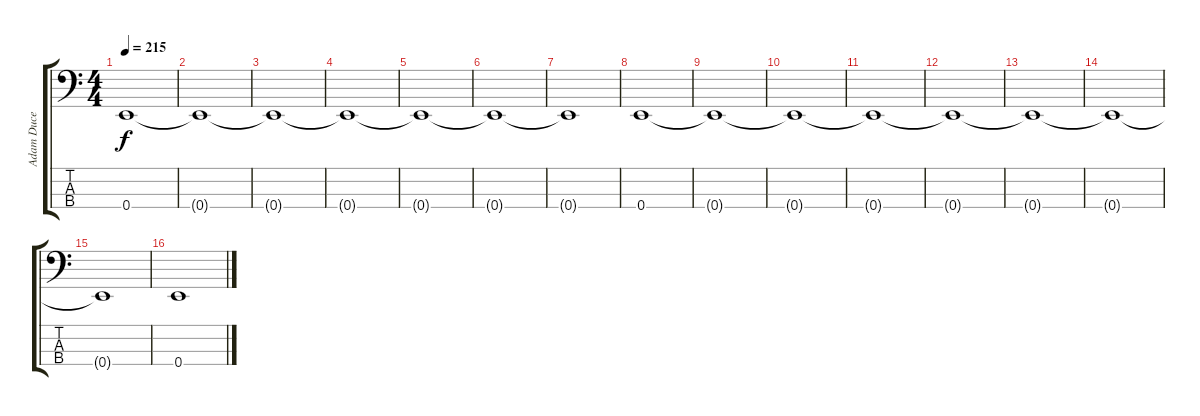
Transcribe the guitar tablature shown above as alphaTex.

\track ("Adam Duce" "Adam Duce") {instrument electricbassfinger}
\staff {score tabs}
\tuning (G2 D2 A1 E1) {hide}
\ts (4 4)
\tempo 215
\clef f4
\ks c
0.4{t}.1{dy f} |
0.4{t}.1 |
0.4{t}.1 |
0.4{t}.1 |
0.4{t}.1 |
0.4{t}.1 |
0.4{t}.1 |
0.4.1 |
0.4{t}.1 |
0.4{t}.1 |
0.4{t}.1 |
0.4{t}.1 |
0.4{t}.1 |
0.4{t}.1 |
0.4{t}.1 |
0.4.1
